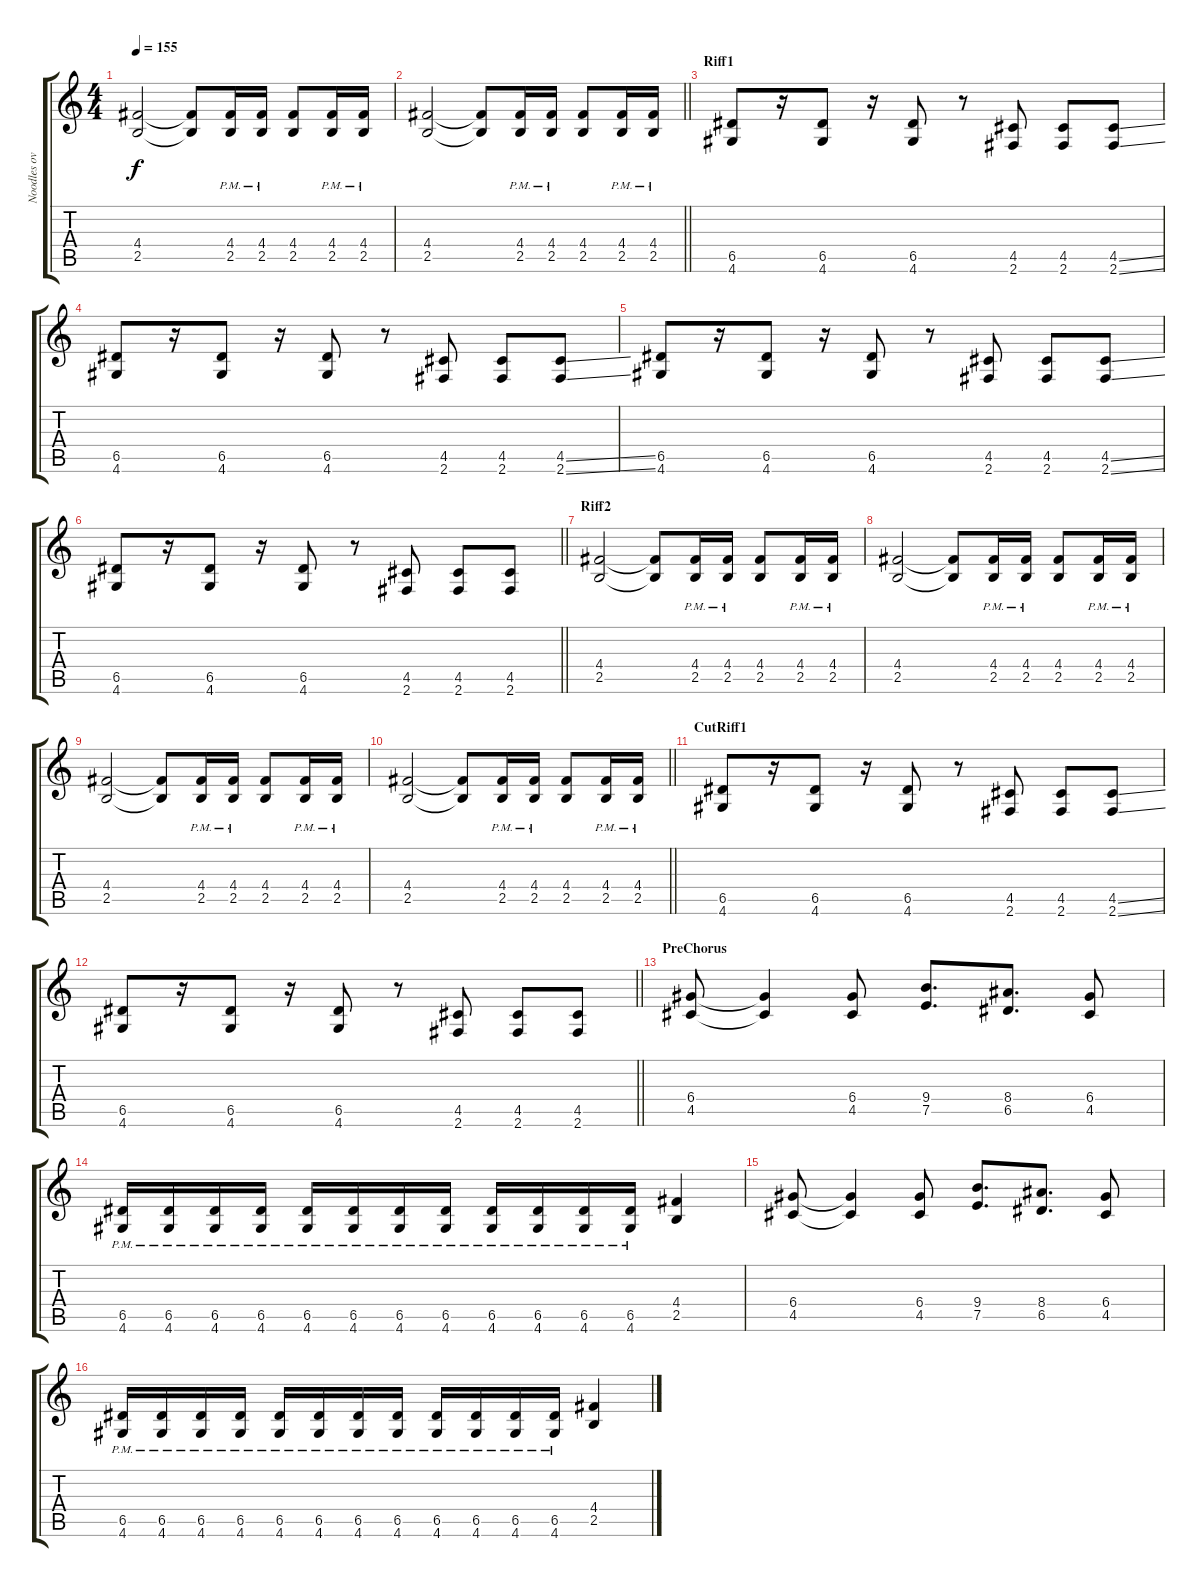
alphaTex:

\track ("Noodles over" "Noodles ov") {instrument overdrivenguitar}
\staff {score tabs}
\tuning (E4 B3 G3 D3 A2 E2) {hide}
\ts (4 4)
\tempo 155
\clef g2
\ks c
(4.4 2.5).2{dy f} (4.4{t} 2.5{t}).8 (4.4{pm} 2.5{pm}).16 (4.4{pm} 2.5{pm}).16 (4.4 2.5).8 (4.4{pm} 2.5{pm}).16 (4.4{pm} 2.5{pm}).16 |
\barLineRight lightlight
(4.4 2.5).2 (4.4{t} 2.5{t}).8 (4.4{pm} 2.5{pm}).16 (4.4{pm} 2.5{pm}).16 (4.4 2.5).8 (4.4{pm} 2.5{pm}).16 (4.4{pm} 2.5{pm}).16 |
\section ("" "Riff1")
(6.5 4.6).8 r.16 (6.5 4.6).8 r.16 (6.5 4.6).8 r.8 (4.5 2.6).8 (4.5 2.6).8 (4.5{ss} 2.6{ss}).8 |
(6.5 4.6).8 r.16 (6.5 4.6).8 r.16 (6.5 4.6).8 r.8 (4.5 2.6).8 (4.5 2.6).8 (4.5{ss} 2.6{ss}).8 |
(6.5 4.6).8 r.16 (6.5 4.6).8 r.16 (6.5 4.6).8 r.8 (4.5 2.6).8 (4.5 2.6).8 (4.5{ss} 2.6{ss}).8 |
\barLineRight lightlight
(6.5 4.6).8 r.16 (6.5 4.6).8 r.16 (6.5 4.6).8 r.8 (4.5 2.6).8 (4.5 2.6).8 (4.5 2.6).8 |
\section ("" "Riff2")
(4.4 2.5).2 (4.4{t} 2.5{t}).8 (4.4{pm} 2.5{pm}).16 (4.4{pm} 2.5{pm}).16 (4.4 2.5).8 (4.4{pm} 2.5{pm}).16 (4.4{pm} 2.5{pm}).16 |
(4.4 2.5).2 (4.4{t} 2.5{t}).8 (4.4{pm} 2.5{pm}).16 (4.4{pm} 2.5{pm}).16 (4.4 2.5).8 (4.4{pm} 2.5{pm}).16 (4.4{pm} 2.5{pm}).16 |
(4.4 2.5).2 (4.4{t} 2.5{t}).8 (4.4{pm} 2.5{pm}).16 (4.4{pm} 2.5{pm}).16 (4.4 2.5).8 (4.4{pm} 2.5{pm}).16 (4.4{pm} 2.5{pm}).16 |
\barLineRight lightlight
(4.4 2.5).2 (4.4{t} 2.5{t}).8 (4.4{pm} 2.5{pm}).16 (4.4{pm} 2.5{pm}).16 (4.4 2.5).8 (4.4{pm} 2.5{pm}).16 (4.4{pm} 2.5{pm}).16 |
\section ("" "CutRiff1")
(6.5 4.6).8 r.16 (6.5 4.6).8 r.16 (6.5 4.6).8 r.8 (4.5 2.6).8 (4.5 2.6).8 (4.5{ss} 2.6{ss}).8 |
\barLineRight lightlight
(6.5 4.6).8 r.16 (6.5 4.6).8 r.16 (6.5 4.6).8 r.8 (4.5 2.6).8 (4.5 2.6).8 (4.5 2.6).8 |
\section ("" "PreChorus")
(6.4 4.5).8 (6.4{t} 4.5{t}).4 (6.4 4.5).8 (9.4 7.5).8{d} (8.4 6.5).8{d} (6.4 4.5).8 |
(6.5{pm} 4.6{pm}).16 (6.5{pm} 4.6{pm}).16 (6.5{pm} 4.6{pm}).16 (6.5{pm} 4.6{pm}).16 (6.5{pm} 4.6{pm}).16 (6.5{pm} 4.6{pm}).16 (6.5{pm} 4.6{pm}).16 (6.5{pm} 4.6{pm}).16 (6.5{pm} 4.6{pm}).16 (6.5{pm} 4.6{pm}).16 (6.5{pm} 4.6{pm}).16 (6.5{pm} 4.6{pm}).16 (4.4 2.5).4 |
(6.4 4.5).8 (6.4{t} 4.5{t}).4 (6.4 4.5).8 (9.4 7.5).8{d} (8.4 6.5).8{d} (6.4 4.5).8 |
(6.5{pm} 4.6{pm}).16 (6.5{pm} 4.6{pm}).16 (6.5{pm} 4.6{pm}).16 (6.5{pm} 4.6{pm}).16 (6.5{pm} 4.6{pm}).16 (6.5{pm} 4.6{pm}).16 (6.5{pm} 4.6{pm}).16 (6.5{pm} 4.6{pm}).16 (6.5{pm} 4.6{pm}).16 (6.5{pm} 4.6{pm}).16 (6.5{pm} 4.6{pm}).16 (6.5{pm} 4.6{pm}).16 (4.4 2.5).4
